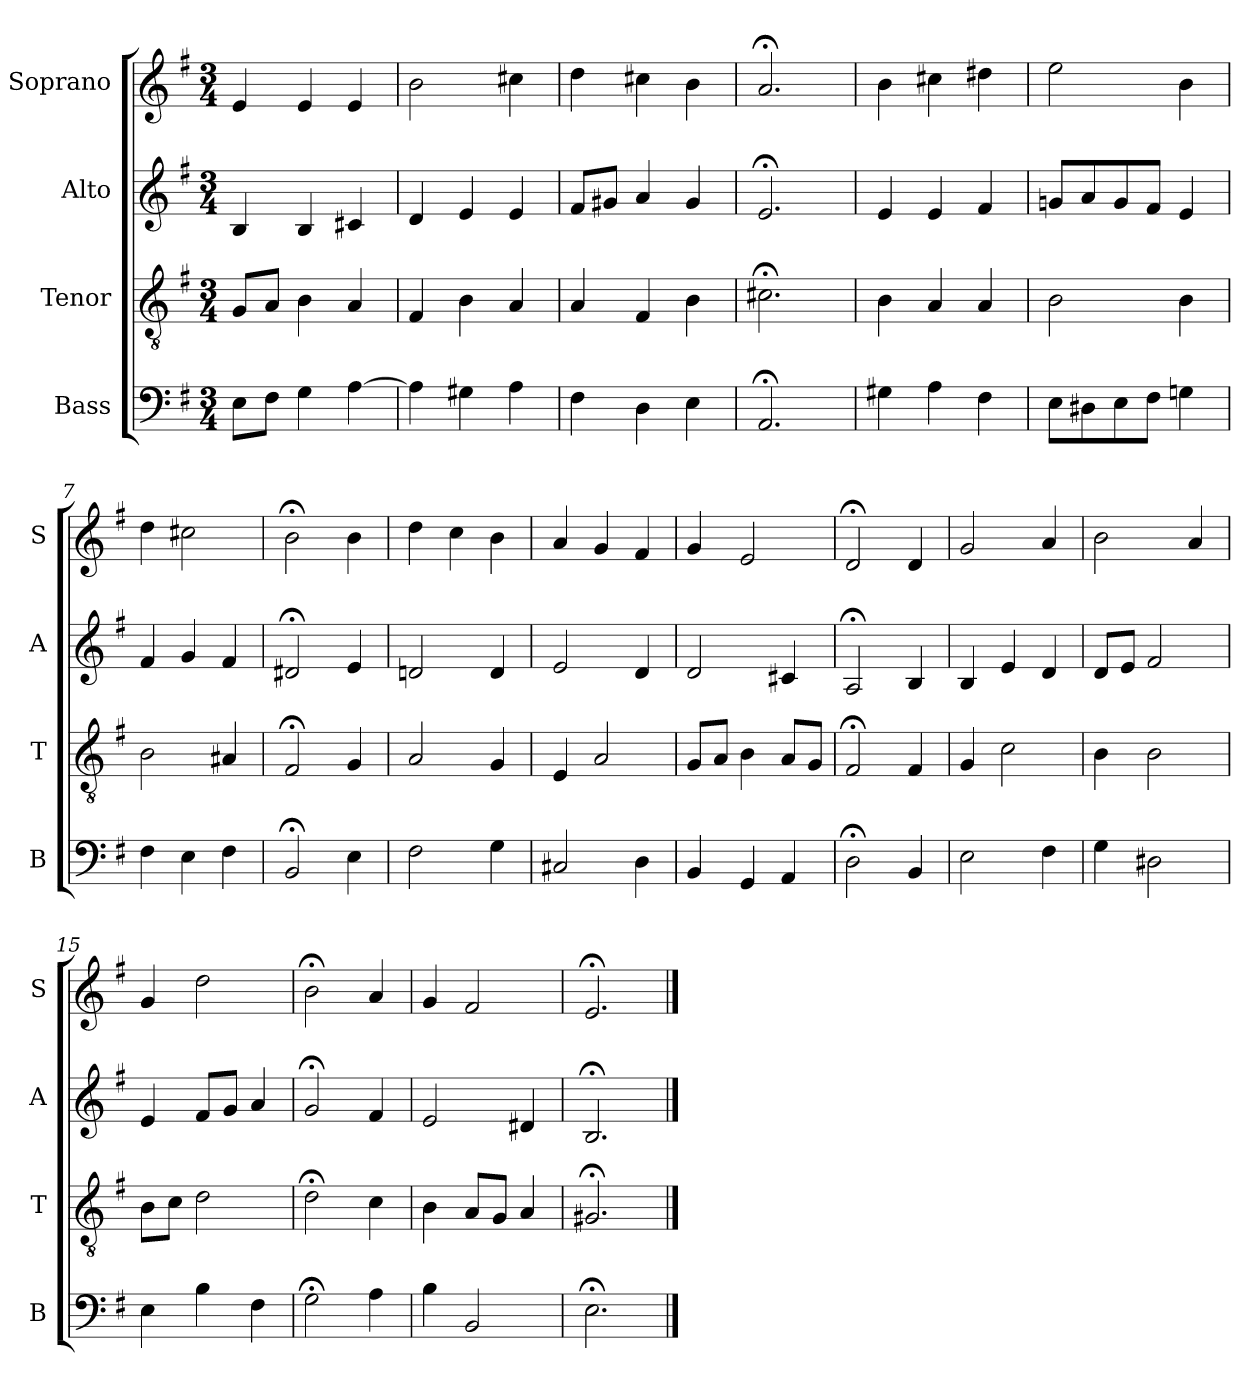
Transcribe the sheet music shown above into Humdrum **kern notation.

**kern	**kern	**kern	**kern
*part4	*part3	*part2	*part1
*staff4	*staff3	*staff2	*staff1
*I"Bass	*I"Tenor	*I"Alto	*I"Soprano
*I'B	*I'T	*I'A	*I'S
*clefF4	*clefGv2	*clefG2	*clefG2
*k[f#]	*k[f#]	*k[f#]	*k[f#]
*e:	*e:	*e:	*e:
*M3/4	*M3/4	*M3/4	*M3/4
*MM100	*MM100	*MM100	*MM100
=1	=1	=1	=1
8EL	8GL	4B	4e
8F#J	8AJ	.	.
4G	4B	4B	4e
[4A	4A	4c#X	4e
=2	=2	=2	=2
4A]	4F#	4d	2b
4G#X	4B	4e	.
4A	4A	4e	4cc#X
=3	=3	=3	=3
4F#	4A	8f#L	4dd
.	.	8g#XJ	.
4D	4F#	4a	4cc#X
4E	4B	4g#	4b
=4	=4	=4	=4
2.AA;<	2.c#X;<	2.e;<	2.a;<
=5	=5	=5	=5
4G#X	4B	4e	4b
4A	4A	4e	4cc#X
4F#i	4Ai	4f#i	4dd#Xi
=6	=6	=6	=6
8EL	2B	8gnL	2ee
8D#X	.	8a	.
8E	.	8g	.
8F#J	.	8f#J	.
4Gn	4B	4e	4b
=7	=7	=7	=7
4F#	2B	4f#	4dd
4E	.	4g	2cc#X
4F#	4A#X	4f#	.
=8	=8	=8	=8
2BB;<	2F#;<	2d#X;<	2b;<
4E	4G	4e	4b
=9	=9	=9	=9
2F#	2A	2dn	4dd
.	.	.	4cc
4G	4G	4d	4b
=10	=10	=10	=10
2C#X	4E	2e	4a
.	2A	.	4g
4D	.	4d	4f#
=11	=11	=11	=11
4BB	8GL	2d	4g
.	8AJ	.	.
4GG	4B	.	2e
4AA	8AL	4c#X	.
.	8GJ	.	.
=12	=12	=12	=12
2D;<	2F#;<	2A;<	2d;<
4BB	4F#	4B	4d
=13	=13	=13	=13
2E	4G	4B	2g
.	2c	4e	.
4F#	.	4d	4a
=14	=14	=14	=14
4G	4B	8dL	2b
.	.	8eJ	.
2D#X	2B	2f#	.
.	.	.	4a
=15	=15	=15	=15
4E	8BL	4e	4g
.	8cJ	.	.
4B	2d	8f#L	2dd
.	.	8gJ	.
4F#	.	4a	.
=16	=16	=16	=16
2G;<	2d;<	2g;<	2b;<
4Ai	4ci	4f#i	4ai
=17	=17	=17	=17
4B	4B	2e	4g
2BB	8AL	.	2f#
.	8GJ	.	.
.	4A	4d#X	.
=18	=18	=18	=18
2.E;<	2.G#X;<	2.B;<	2.e;<
==	==	==	==
*-	*-	*-	*-
